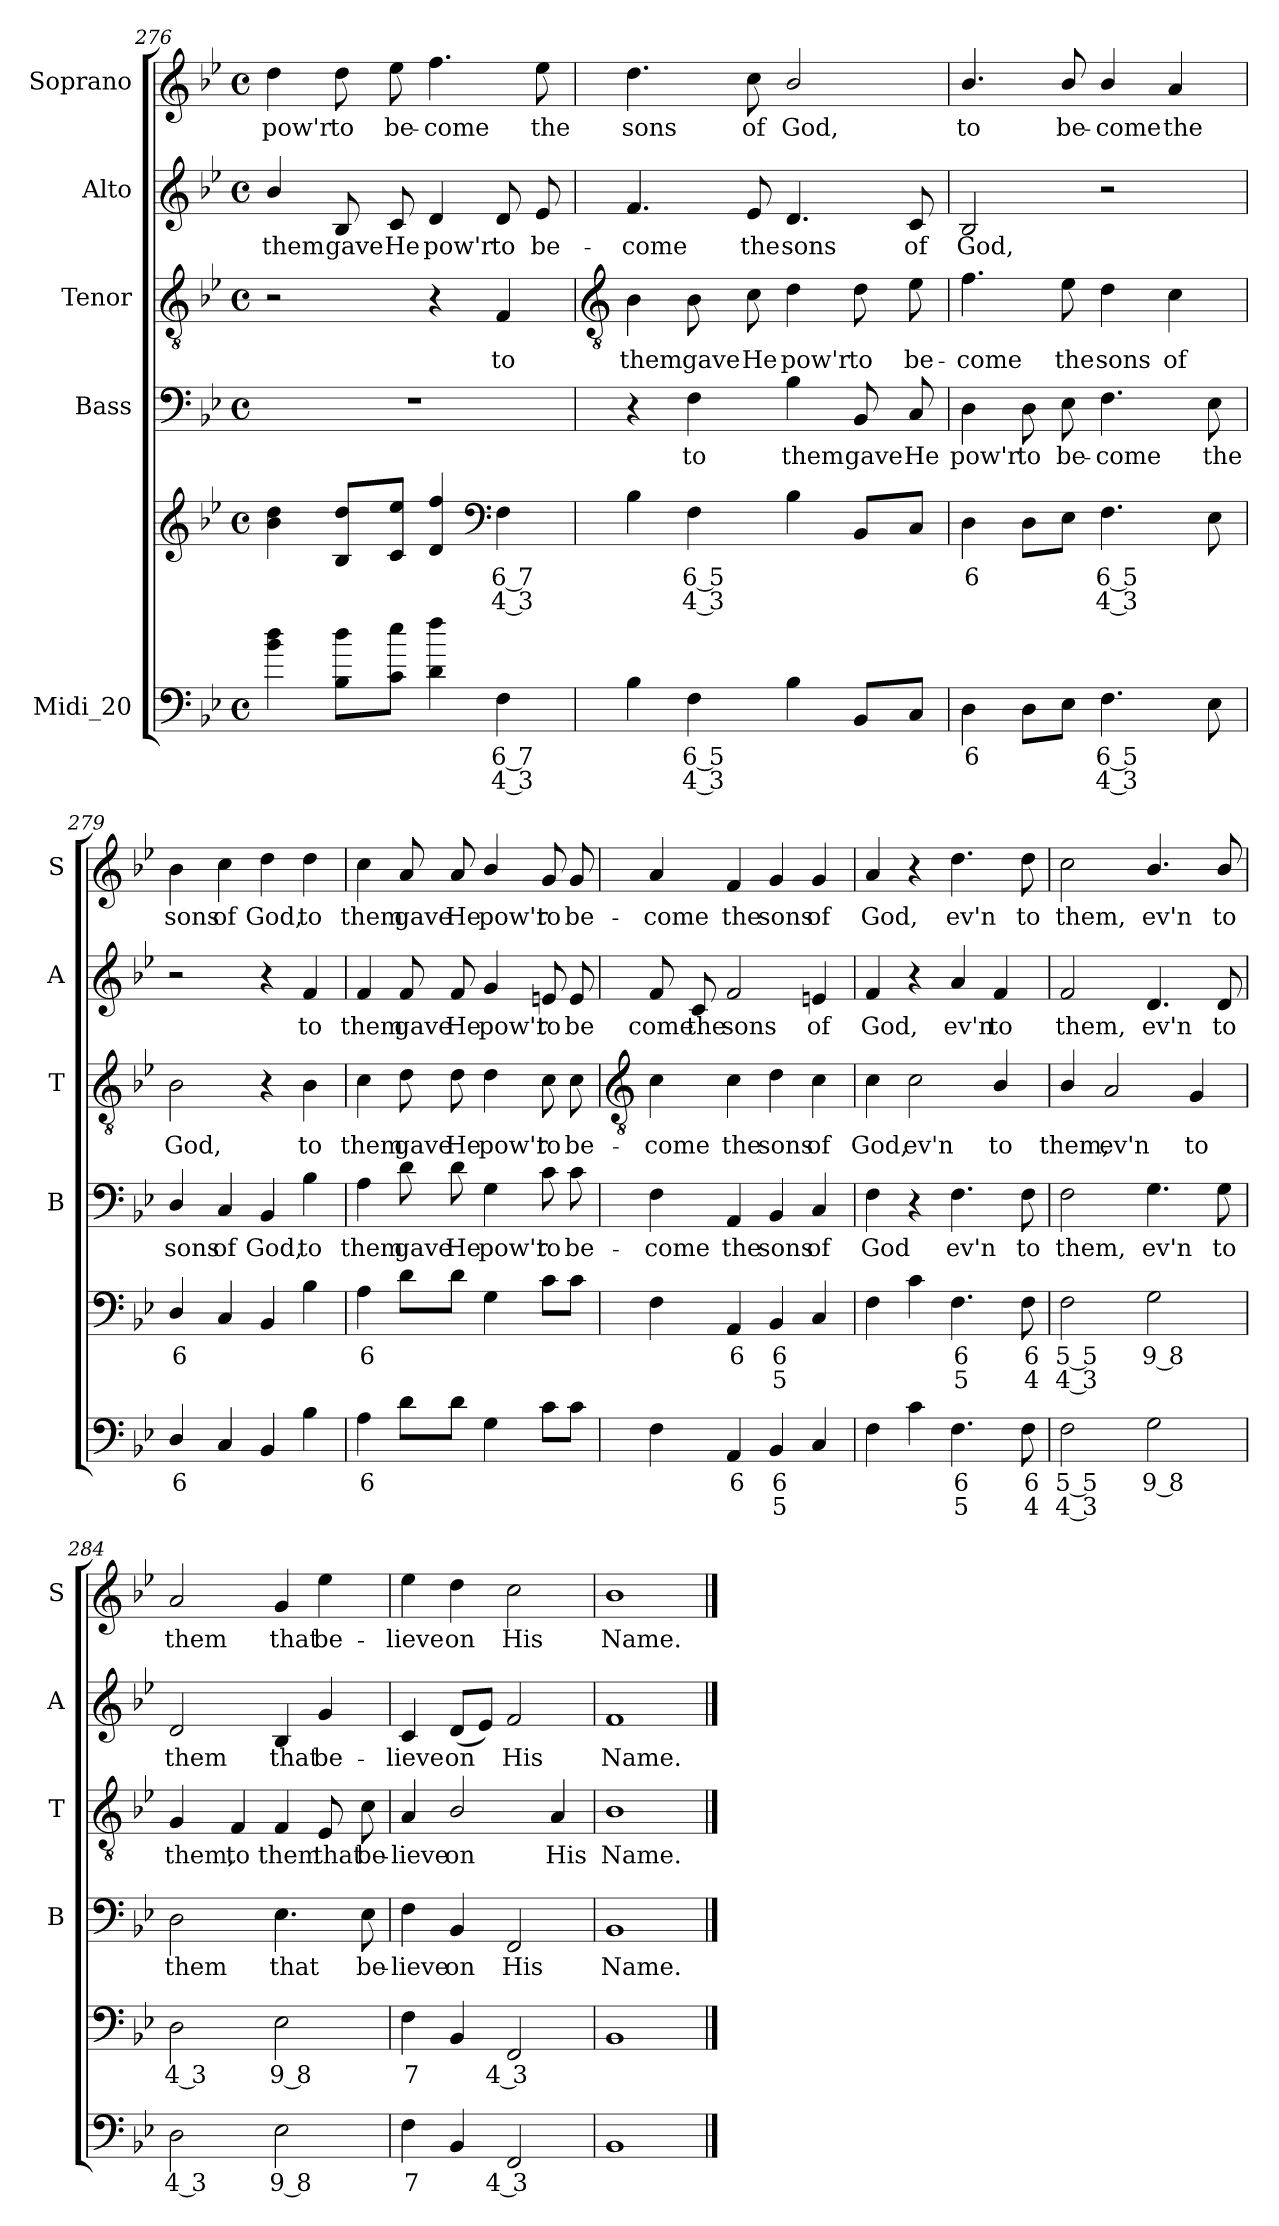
**kern	**text	**text	**kern	**text	**text	**kern	**text	**kern	**text	**kern	**text	**kern	**text
*part5	*part5	*part5	*part5	*part5	*part5	*part4	*part4	*part3	*part3	*part2	*part2	*part1	*part1
*staff6	*staff6	*staff6	*staff5	*staff5	*staff5	*staff4	*staff4	*staff3	*staff3	*staff2	*staff2	*staff1	*staff1
*I"Midi_20	*	*	*	*	*	*I"Bass	*	*I"Tenor	*	*I"Alto	*	*I"Soprano	*
*	*	*	*	*	*	*I'B	*	*I'T	*	*I'A	*	*I'S	*
*clefF4	*	*	*clefG2	*	*	*clefF4	*	*clefGv2	*	*clefG2	*	*clefG2	*
*k[b-e-]	*	*	*k[b-e-]	*	*	*k[b-e-]	*	*k[b-e-]	*	*k[b-e-]	*	*k[b-e-]	*
*B-:	*	*	*B-:	*	*	*B-:	*	*B-:	*	*B-:	*	*B-:	*
*M4/4	*	*	*M4/4	*	*	*M4/4	*	*M4/4	*	*M4/4	*	*M4/4	*
*met(c)	*	*	*met(c)	*	*	*met(c)	*	*met(c)	*	*met(c)	*	*met(c)	*
=276	=276	=276	=276	=276	=276	=276	=276	=276	=276	=276	=276	=276	=276
!	!	!	!	!	!	!	!	!	!	!	!LO:LY:b	!	!LO:LY:b
4b- 4dd	.	.	4b- 4dd	.	.	1r	.	2r	.	4b-/	them	4dd	pow'r
!	!	!	!	!	!	!	!	!	!	!	!LO:LY:b	!	!LO:LY:b
8B- 8ddL	.	.	8B- 8ddL	.	.	.	.	.	.	8B-	gave	8dd	to
!	!	!	!	!	!	!	!	!	!	!	!LO:LY:b	!	!LO:LY:b
8c 8ee-J	.	.	8c 8ee-J	.	.	.	.	.	.	8c	He	8ee-	be-
!	!	!	!	!	!	!	!	!	!	!	!LO:LY:b	!	!LO:LY:b
4d 4ff	.	.	4d 4ff	.	.	.	.	4r	.	4d	pow'r	4.ff	-come
*	*	*	*clefF4	*	*	*	*	*	*	*	*	*	*
!	!LO:LY:b	!LO:LY:b	!	!LO:LY:b	!LO:LY:b	!	!	!	!LO:LY:b	!	!LO:LY:b	!	!
4F	6 7	4 3	4F	6 7	4 3	.	.	4F	to	8d	to	.	.
!	!	!	!	!	!	!	!	!	!	!	!LO:LY:b	!	!LO:LY:b
.	.	.	.	.	.	.	.	.	.	8e-	be-	8ee-	the
!!LO:LB:g=z
=277	=277	=277	=277	=277	=277	=277	=277	=277	=277	=277	=277	=277	=277
*	*	*	*	*	*	*	*	*clefGv2	*	*	*	*	*
!	!	!	!	!	!	!	!	!	!LO:LY:b	!	!LO:LY:b	!	!LO:LY:b
4B-	.	.	4B-	.	.	4r	.	4B-	them	4.f	-come	4.dd	sons
!	!LO:LY:b	!LO:LY:b	!	!LO:LY:b	!LO:LY:b	!	!LO:LY:b	!	!LO:LY:b	!	!	!	!
4F	6 5	4 3	4F	6 5	4 3	4F	to	8B-	gave	.	.	.	.
!	!	!	!	!	!	!	!	!	!LO:LY:b	!	!LO:LY:b	!	!LO:LY:b
.	.	.	.	.	.	.	.	8c	He	8e-	the	8cc	of
!	!	!	!	!	!	!	!LO:LY:b	!	!LO:LY:b	!	!LO:LY:b	!	!LO:LY:b
4B-	.	.	4B-	.	.	4B-	them	4d	pow'r	4.d	sons	2b-/	God,
!	!	!	!	!	!	!	!LO:LY:b	!	!LO:LY:b	!	!	!	!
8BB-L	.	.	8BB-L	.	.	8BB-	gave	8d	to	.	.	.	.
!	!	!	!	!	!	!	!LO:LY:b	!	!LO:LY:b	!	!LO:LY:b	!	!
8CJ	.	.	8CJ	.	.	8C	He	8e-	be-	8c	of	.	.
=278	=278	=278	=278	=278	=278	=278	=278	=278	=278	=278	=278	=278	=278
!	!LO:LY:b	!	!	!LO:LY:b	!	!	!LO:LY:b	!	!LO:LY:b	!	!LO:LY:b	!	!LO:LY:b
4D	6	.	4D	6	.	4D	pow'r	4.f	-come	2B-	God,	4.b-/	to
!	!	!	!	!	!	!	!LO:LY:b	!	!	!	!	!	!
8DL	.	.	8DL	.	.	8D	to	.	.	.	.	.	.
!	!	!	!	!	!	!	!LO:LY:b	!	!LO:LY:b	!	!	!	!LO:LY:b
8E-J	.	.	8E-J	.	.	8E-	be-	8e-	the	.	.	8b-/	be-
!	!LO:LY:b	!LO:LY:b	!	!LO:LY:b	!LO:LY:b	!	!LO:LY:b	!	!LO:LY:b	!	!	!	!LO:LY:b
4.F	6 5	4 3	4.F	6 5	4 3	4.F	-come	4d	sons	2r	.	4b-/	-come
!	!	!	!	!	!	!	!	!	!LO:LY:b	!	!	!	!LO:LY:b
.	.	.	.	.	.	.	.	4c	of	.	.	4a	the
!	!	!	!	!	!	!	!LO:LY:b	!	!	!	!	!	!
8E-	.	.	8E-	.	.	8E-	the	.	.	.	.	.	.
=279	=279	=279	=279	=279	=279	=279	=279	=279	=279	=279	=279	=279	=279
!	!LO:LY:b	!	!	!LO:LY:b	!	!	!LO:LY:b	!	!LO:LY:b	!	!	!	!LO:LY:b
4D/	6	.	4D/	6	.	4D/	sons	2B-	God,	2r	.	4b-	sons
!	!	!	!	!	!	!	!LO:LY:b	!	!	!	!	!	!LO:LY:b
4C	.	.	4C	.	.	4C	of	.	.	.	.	4cc	of
!	!	!	!	!	!	!	!LO:LY:b	!	!	!	!	!	!LO:LY:b
4BB-	.	.	4BB-	.	.	4BB-	God,	4r	.	4r	.	4dd	God,
!	!	!	!	!	!	!	!LO:LY:b	!	!LO:LY:b	!	!LO:LY:b	!	!LO:LY:b
4B-	.	.	4B-	.	.	4B-	to	4B-	to	4f	to	4dd	to
=280	=280	=280	=280	=280	=280	=280	=280	=280	=280	=280	=280	=280	=280
!	!LO:LY:b	!	!	!LO:LY:b	!	!	!LO:LY:b	!	!LO:LY:b	!	!LO:LY:b	!	!LO:LY:b
4A	6	.	4A	6	.	4A	them	4c	them	4f	them	4cc	them
!	!	!	!	!	!	!	!LO:LY:b	!	!LO:LY:b	!	!LO:LY:b	!	!LO:LY:b
8dL	.	.	8dL	.	.	8d	gave	8d	gave	8f	gave	8a	gave
!	!	!	!	!	!	!	!LO:LY:b	!	!LO:LY:b	!	!LO:LY:b	!	!LO:LY:b
8dJ	.	.	8dJ	.	.	8d	He	8d	He	8f	He	8a	He
!	!	!	!	!	!	!	!LO:LY:b	!	!LO:LY:b	!	!LO:LY:b	!	!LO:LY:b
4G	.	.	4G	.	.	4G	pow'r	4d	pow'r	4g	pow'r	4b-/	pow'r
!	!	!	!	!	!	!	!LO:LY:b	!	!LO:LY:b	!	!LO:LY:b	!	!LO:LY:b
8cL	.	.	8cL	.	.	8c	to	8c	to	8en	to	8g	to
!	!	!	!	!	!	!	!LO:LY:b	!	!LO:LY:b	!	!LO:LY:b	!	!LO:LY:b
8cJ	.	.	8cJ	.	.	8c	be-	8c	be-	8e	be	8g	be-
!!LO:LB:g=z
=281	=281	=281	=281	=281	=281	=281	=281	=281	=281	=281	=281	=281	=281
*	*	*	*	*	*	*	*	*clefGv2	*	*	*	*	*
!	!	!	!	!	!	!	!LO:LY:b	!	!LO:LY:b	!	!LO:LY:b	!	!LO:LY:b
4F	.	.	4F	.	.	4F	-come	4c	-come	8f	come	4a	-come
!	!	!	!	!	!	!	!	!	!	!	!LO:LY:b	!	!
.	.	.	.	.	.	.	.	.	.	8c	the	.	.
!	!LO:LY:b	!	!	!LO:LY:b	!	!	!LO:LY:b	!	!LO:LY:b	!	!LO:LY:b	!	!LO:LY:b
4AA	6	.	4AA	6	.	4AA	the	4c	the	2f	sons	4f	the
!	!LO:LY:b	!LO:LY:b	!	!LO:LY:b	!LO:LY:b	!	!LO:LY:b	!	!LO:LY:b	!	!	!	!LO:LY:b
4BB-	6	5	4BB-	6	5	4BB-	sons	4d	sons	.	.	4g	sons
!	!	!	!	!	!	!	!LO:LY:b	!	!LO:LY:b	!	!LO:LY:b	!	!LO:LY:b
4C	.	.	4C	.	.	4C	of	4c	of	4en	of	4g	of
=282	=282	=282	=282	=282	=282	=282	=282	=282	=282	=282	=282	=282	=282
!	!	!	!	!	!	!	!LO:LY:b	!	!LO:LY:b	!	!LO:LY:b	!	!LO:LY:b
4F	.	.	4F	.	.	4F	God	4c	God,	4f	God,	4a	God,
!	!	!	!	!	!	!	!	!	!LO:LY:b	!	!	!	!
4c	.	.	4c	.	.	4r	.	2c	ev'n	4r	.	4r	.
!	!LO:LY:b	!LO:LY:b	!	!LO:LY:b	!LO:LY:b	!	!LO:LY:b	!	!	!	!LO:LY:b	!	!LO:LY:b
4.F	6	5	4.F	6	5	4.F	ev'n	.	.	4a	ev'n	4.dd	ev'n
!	!	!	!	!	!	!	!	!	!LO:LY:b	!	!LO:LY:b	!	!
.	.	.	.	.	.	.	.	4B-/	to	4f	to	.	.
!	!LO:LY:b	!LO:LY:b	!	!LO:LY:b	!LO:LY:b	!	!LO:LY:b	!	!	!	!	!	!LO:LY:b
8F	6	4	8F	6	4	8F	to	.	.	.	.	8dd	to
=283	=283	=283	=283	=283	=283	=283	=283	=283	=283	=283	=283	=283	=283
!	!LO:LY:b	!LO:LY:b	!	!LO:LY:b	!LO:LY:b	!	!LO:LY:b	!	!LO:LY:b	!	!LO:LY:b	!	!LO:LY:b
2F	5 5	4 3	2F	5 5	4 3	2F	them,	4B-/	them,	2f	them,	2cc	them,
!	!	!	!	!	!	!	!	!	!LO:LY:b	!	!	!	!
.	.	.	.	.	.	.	.	2A	ev'n	.	.	.	.
!	!LO:LY:b	!	!	!LO:LY:b	!	!	!LO:LY:b	!	!	!	!LO:LY:b	!	!LO:LY:b
2G	9 8	.	2G	9 8	.	4.G	ev'n	.	.	4.d	ev'n	4.b-/	ev'n
!	!	!	!	!	!	!	!	!	!LO:LY:b	!	!	!	!
.	.	.	.	.	.	.	.	4G	to	.	.	.	.
!	!	!	!	!	!	!	!LO:LY:b	!	!	!	!LO:LY:b	!	!LO:LY:b
.	.	.	.	.	.	8G	to	.	.	8d	to	8b-/	to
=284	=284	=284	=284	=284	=284	=284	=284	=284	=284	=284	=284	=284	=284
!	!LO:LY:b	!	!	!LO:LY:b	!	!	!LO:LY:b	!	!LO:LY:b	!	!LO:LY:b	!	!LO:LY:b
2D	4 3	.	2D	4 3	.	2D	them	4G	them,	2d	them	2a	them
!	!	!	!	!	!	!	!	!	!LO:LY:b	!	!	!	!
.	.	.	.	.	.	.	.	4F	to	.	.	.	.
!	!LO:LY:b	!	!	!LO:LY:b	!	!	!LO:LY:b	!	!LO:LY:b	!	!LO:LY:b	!	!LO:LY:b
2E-	9 8	.	2E-	9 8	.	4.E-	that	4F	them	4B-	that	4g	that
!	!	!	!	!	!	!	!	!	!LO:LY:b	!	!LO:LY:b	!	!LO:LY:b
.	.	.	.	.	.	.	.	8E-	that	4g	be-	4ee-	be-
!	!	!	!	!	!	!	!LO:LY:b	!	!LO:LY:b	!	!	!	!
.	.	.	.	.	.	8E-	be-	8c	be-	.	.	.	.
=285	=285	=285	=285	=285	=285	=285	=285	=285	=285	=285	=285	=285	=285
!	!LO:LY:b	!	!	!LO:LY:b	!	!	!LO:LY:b	!	!LO:LY:b	!	!LO:LY:b	!	!LO:LY:b
4F	7	.	4F	7	.	4F	-lieve	4A	-lieve	4c	-lieve	4ee-	-lieve
!	!	!	!	!	!	!	!LO:LY:b	!	!LO:LY:b	!	!LO:LY:b	!	!LO:LY:b
4BB-	.	.	4BB-	.	.	4BB-	on	2B-/	on	(<8dL	on	4dd	on
.	.	.	.	.	.	.	.	.	.	8e-J)	.	.	.
!	!LO:LY:b	!	!	!LO:LY:b	!	!	!LO:LY:b	!	!	!	!LO:LY:b	!	!LO:LY:b
2FF	4 3	.	2FF	4 3	.	2FF	His	.	.	2f	His	2cc	His
!	!	!	!	!	!	!	!	!	!LO:LY:b	!	!	!	!
.	.	.	.	.	.	.	.	4A	His	.	.	.	.
=286	=286	=286	=286	=286	=286	=286	=286	=286	=286	=286	=286	=286	=286
!	!	!	!	!	!	!	!LO:LY:b	!	!LO:LY:b	!	!LO:LY:b	!	!LO:LY:b
1BB-	.	.	1BB-	.	.	1BB-	Name.	1B-	Name.	1f	Name.	1b-	Name.
==	==	==	==	==	==	==	==	==	==	==	==	==	==
*-	*-	*-	*-	*-	*-	*-	*-	*-	*-	*-	*-	*-	*-
